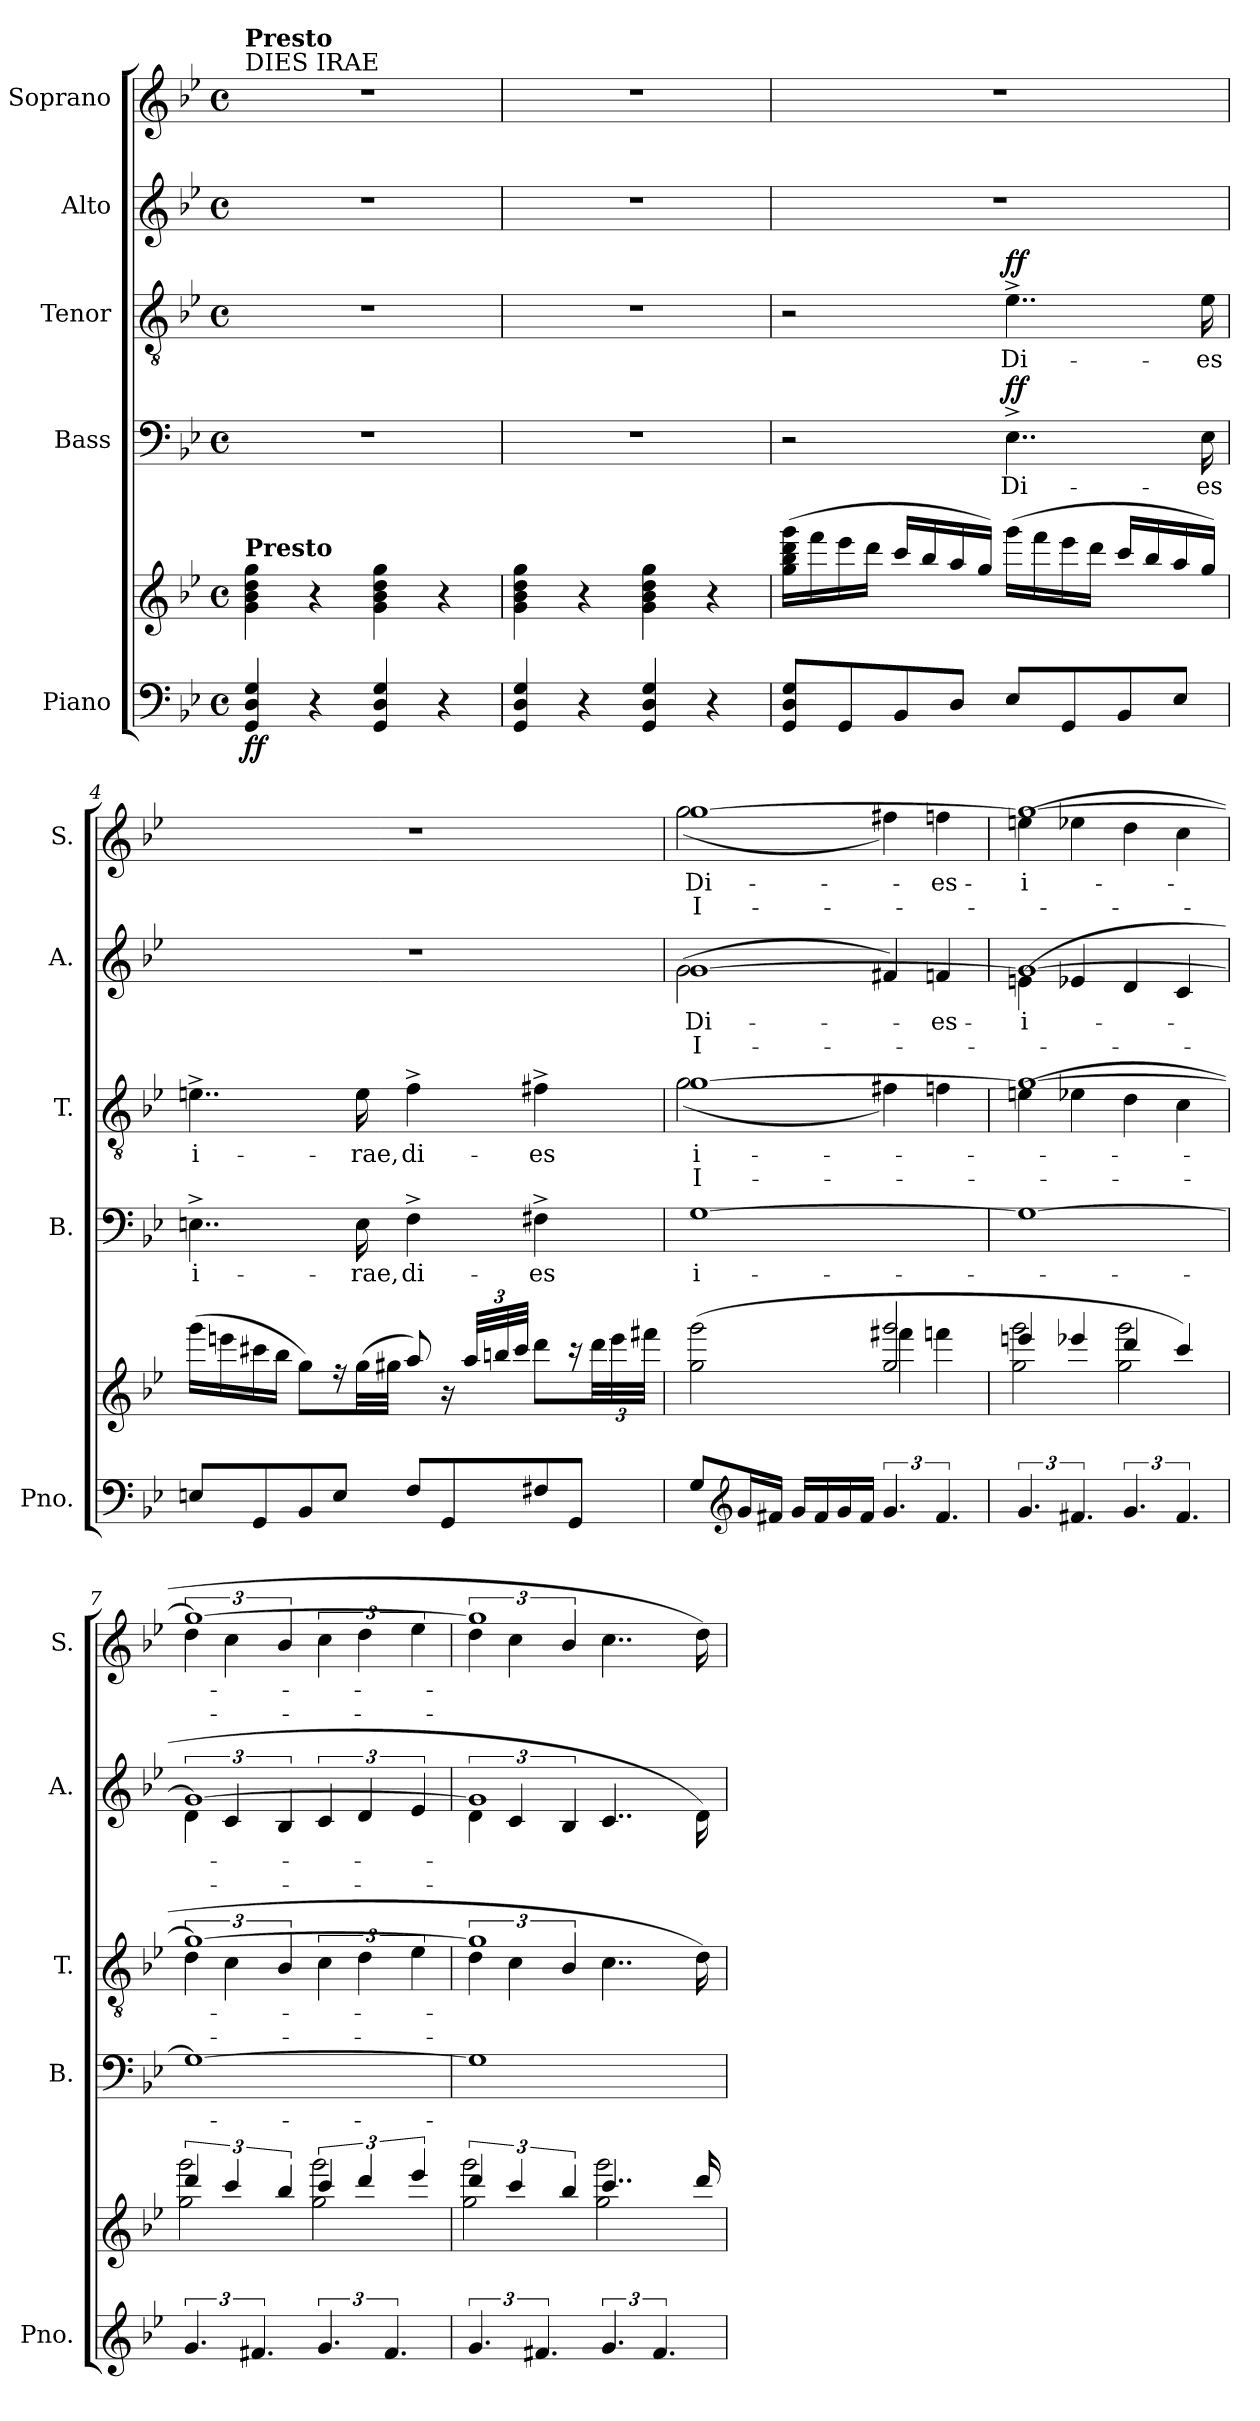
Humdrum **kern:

**kern	**kern	**dynam	**kern	**text	**dynam	**kern	**text	**text	**dynam	**kern	**text	**text	**kern	**text	**text
*part5	*part5	*part5	*part4	*part4	*part4	*part3	*part3	*part3	*part3	*part2	*part2	*part2	*part1	*part1	*part1
*staff6	*staff5	*staff5/6	*staff4	*staff4	*staff4	*staff3	*staff3	*staff3	*staff3	*staff2	*staff2	*staff2	*staff1	*staff1	*staff1
*I"Piano	*	*	*I"Bass	*	*	*I"Tenor	*	*	*	*I"Alto	*	*	*I"Soprano	*	*
*I'Pno.	*	*	*I'B.	*	*	*I'T.	*	*	*	*I'A.	*	*	*I'S.	*	*
*clefF4	*clefG2	*	*clefF4	*	*	*clefGv2	*	*	*	*clefG2	*	*	*clefG2	*	*
*	*	*	*	*	*	*ITrd7c12	*	*	*	*	*	*	*	*	*
*k[b-e-]	*k[b-e-]	*	*k[b-e-]	*	*	*k[b-e-]	*	*	*	*k[b-e-]	*	*	*k[b-e-]	*	*
*B-:	*B-:	*	*B-:	*	*	*B-:	*	*	*	*B-:	*	*	*B-:	*	*
*M4/4	*M4/4	*	*M4/4	*	*	*M4/4	*	*	*	*M4/4	*	*	*M4/4	*	*
*met(c)	*met(c)	*	*met(c)	*	*	*met(c)	*	*	*	*met(c)	*	*	*met(c)	*	*
*MM160	*MM160	*	*MM160	*	*	*MM160	*	*	*	*MM160	*	*	*MM160	*	*
=1	=1	=1	=1	=1	=1	=1	=1	=1	=1	=1	=1	=1	=1	=1	=1
!	!	!	!	!	!	!	!	!	!	!	!	!	!LO:TX:a:t=DIES IRAE	!	!
!	!	!	!	!	!	!	!	!	!	!	!	!	!LO:TX:a:B:t=Presto	!	!
!	!LO:TX:a:B:t=Presto	!	!	!	!	!	!	!	!	!	!	!	!	!	!
!	!	!LO:DY:b=2	!	!	!	!	!	!	!	!	!	!	!	!	!
4GG/ 4D/ 4G/	4g\ 4b-\ 4dd\ 4gg\	ff	1r	.	.	1r	.	.	.	1r	.	.	1r	.	.
4r	4r	.	.	.	.	.	.	.	.	.	.	.	.	.	.
4GG/ 4D/ 4G/	4g\ 4b-\ 4dd\ 4gg\	.	.	.	.	.	.	.	.	.	.	.	.	.	.
4r	4r	.	.	.	.	.	.	.	.	.	.	.	.	.	.
=2	=2	=2	=2	=2	=2	=2	=2	=2	=2	=2	=2	=2	=2	=2	=2
4GG/ 4D/ 4G/	4g\ 4b-\ 4dd\ 4gg\	.	1r	.	.	1r	.	.	.	1r	.	.	1r	.	.
4r	4r	.	.	.	.	.	.	.	.	.	.	.	.	.	.
4GG/ 4D/ 4G/	4g\ 4b-\ 4dd\ 4gg\	.	.	.	.	.	.	.	.	.	.	.	.	.	.
4r	4r	.	.	.	.	.	.	.	.	.	.	.	.	.	.
=3	=3	=3	=3	=3	=3	=3	=3	=3	=3	=3	=3	=3	=3	=3	=3
8GG/ 8D/ 8G/L	(>16gg\ 16bb-\ 16ddd\ 16ggg\LL	.	2r	.	.	2r	.	.	.	1r	.	.	1r	.	.
.	16fff\	.	.	.	.	.	.	.	.	.	.	.	.	.	.
8GG/	16eee-\	.	.	.	.	.	.	.	.	.	.	.	.	.	.
.	16ddd\JJ	.	.	.	.	.	.	.	.	.	.	.	.	.	.
8BB-/	16ccc/LL	.	.	.	.	.	.	.	.	.	.	.	.	.	.
.	16bb-/	.	.	.	.	.	.	.	.	.	.	.	.	.	.
8D/J	16aa/	.	.	.	.	.	.	.	.	.	.	.	.	.	.
.	16gg/JJ)	.	.	.	.	.	.	.	.	.	.	.	.	.	.
!	!	!	!	!LO:LY:b	!LO:DY:b	!	!LO:LY:b	!	!LO:DY:b	!	!	!	!	!	!
8E-/L	(>16ggg\LL	.	4..E-^\	Di-	ff	4..E-^\	Di-	.	ff	.	.	.	.	.	.
.	16fff\	.	.	.	.	.	.	.	.	.	.	.	.	.	.
8GG/	16eee-\	.	.	.	.	.	.	.	.	.	.	.	.	.	.
.	16ddd\JJ	.	.	.	.	.	.	.	.	.	.	.	.	.	.
8BB-/	16ccc/LL	.	.	.	.	.	.	.	.	.	.	.	.	.	.
.	16bb-/	.	.	.	.	.	.	.	.	.	.	.	.	.	.
8E-/J	16aa/	.	.	.	.	.	.	.	.	.	.	.	.	.	.
!	!	!	!	!LO:LY:b	!	!	!LO:LY:b	!	!	!	!	!	!	!	!
.	16gg/JJ)	.	16E-\	-es	.	16E-\	-es	.	.	.	.	.	.	.	.
!!LO:LB:g=z
=4	=4	=4	=4	=4	=4	=4	=4	=4	=4	=4	=4	=4	=4	=4	=4
!	!	!	!	!LO:LY:b	!	!	!LO:LY:b	!	!	!	!	!	!	!	!
8En/L	(>16ggg\LL	.	4..En^\	i-	.	4..En^\	i-	.	.	1r	.	.	1r	.	.
.	16eeen\	.	.	.	.	.	.	.	.	.	.	.	.	.	.
8GG/	16ccc#X\	.	.	.	.	.	.	.	.	.	.	.	.	.	.
.	16bb-\JJ	.	.	.	.	.	.	.	.	.	.	.	.	.	.
8BB-/	8gg\L)	.	.	.	.	.	.	.	.	.	.	.	.	.	.
8E/J	16r	.	.	.	.	.	.	.	.	.	.	.	.	.	.
!	!	!	!	!LO:LY:b	!	!	!LO:LY:b	!	!	!	!	!	!	!	!
.	(>32gg\LL	.	16E\	-rae,	.	16E\	-rae,	.	.	.	.	.	.	.	.
.	32gg#X\JJJ	.	.	.	.	.	.	.	.	.	.	.	.	.	.
!	!	!	!	!LO:LY:b	!	!	!LO:LY:b	!	!	!	!	!	!	!	!
8F/L	8aa/)	.	4F^\	di-	.	4F^\	di-	.	.	.	.	.	.	.	.
8GG/	16r	.	.	.	.	.	.	.	.	.	.	.	.	.	.
*	*Xbrackettup	*	*	*	*	*	*	*	*	*	*	*	*	*	*
.	48aa/LLL	.	.	.	.	.	.	.	.	.	.	.	.	.	.
.	48bbn/	.	.	.	.	.	.	.	.	.	.	.	.	.	.
.	48ccc#/JJJ	.	.	.	.	.	.	.	.	.	.	.	.	.	.
!	!	!	!	!LO:LY:b	!	!	!LO:LY:b	!	!	!	!	!	!	!	!
8F#X/	8ddd\L	.	4F#X^\	-es	.	4F#X^\	-es	.	.	.	.	.	.	.	.
8GG/J	16r	.	.	.	.	.	.	.	.	.	.	.	.	.	.
.	48ddd\LL	.	.	.	.	.	.	.	.	.	.	.	.	.	.
.	48eee\	.	.	.	.	.	.	.	.	.	.	.	.	.	.
.	48fff#X\JJJ	.	.	.	.	.	.	.	.	.	.	.	.	.	.
=5	=5	=5	=5	=5	=5	=5	=5	=5	=5	=5	=5	=5	=5	=5	=5
*	*^	*	*	*	*	*	*	*	*	*	*	*	*	*	*
!	!	!	!	!	!LO:LY:b	!	!	!	!LO:LY:b	!	!	!	!	!	!	!
*	*	*	*	*	*	*	*^	*	*	*	*	*	*	*	*	*
!	!	!	!	!	!	!	!	!	!LO:LY:b	!	!	!	!	!LO:LY:b	!	!	!
*	*	*	*	*	*	*	*	*	*	*	*	*^	*	*	*	*	*
!	!	!	!	!	!	!	!	!	!	!	!	!	!	!LO:LY:b	!	!	!	!LO:LY:b
*	*	*	*	*	*	*	*	*	*	*	*	*	*	*	*	*^	*	*
!	!	!	!	!	!	!	!	!	!	!	!	!	!	!	!	!	!	!LO:LY:b	!
8G/L	(>2gg\ 2ggg\	2ryy	.	[1G	i-	.	[1G	(<2G\	i-	I-	.	[1g	(>2g\	Di-	I-	[1gg	(<2gg\	Di-	I-
*clefG2	*	*	*	*	*	*	*	*	*	*	*	*	*	*	*	*	*	*	*
16g/L	.	.	.	.	.	.	.	.	.	.	.	.	.	.	.	.	.	.	.
16f#X/JJ	.	.	.	.	.	.	.	.	.	.	.	.	.	.	.	.	.	.	.
16g/LL	.	.	.	.	.	.	.	.	.	.	.	.	.	.	.	.	.	.	.
16f#/	.	.	.	.	.	.	.	.	.	.	.	.	.	.	.	.	.	.	.
16g/	.	.	.	.	.	.	.	.	.	.	.	.	.	.	.	.	.	.	.
16f#/JJ	.	.	.	.	.	.	.	.	.	.	.	.	.	.	.	.	.	.	.
6.g/	2gg/ 2ggg/	4fff#X\	.	.	.	.	.	4F#X\)	.	.	.	.	4f#X/)	.	.	.	4ff#X\)	.	.
!	!	!	!	!	!	!	!	!	!	!	!	!	!	!LO:LY:b	!	!	!	!LO:LY:b	!
6.f#/	.	4fffn\	.	.	.	.	.	4Fn\	.	.	.	.	4fn/	-es	.	.	4ffn\	-es	.
=6	=6	=6	=6	=6	=6	=6	=6	=6	=6	=6	=6	=6	=6	=6	=6	=6	=6	=6	=6
!	!	!	!	!	!	!	!	!	!	!	!	!	!	!LO:LY:b	!	!	!	!LO:LY:b	!
6.g/	4eeen/	2gg\ 2ggg\	.	1G_	.	.	1G_	(<4En\	.	.	.	1g_	(>4en\	i-	.	1gg_	(<4een\	i-	.
6.f#X/	4eee-X/	.	.	.	.	.	.	4E-X\	.	.	.	.	4e-X/	.	.	.	4ee-X\	.	.
6.g/	4ddd/	2gg\ 2ggg\	.	.	.	.	.	4D\	.	.	.	.	4d/	.	.	.	4dd\	.	.
6.f#/	4ccc/)	.	.	.	.	.	.	4C\	.	.	.	.	4c/	.	.	.	4cc\	.	.
!!LO:PB:g=z	!!
=7	=7	=7	=7	=7	=7	=7	=7	=7	=7	=7	=7	=7	=7	=7	=7	=7	=7	=7	=7
*	*brackettup	*	*	*	*	*	*	*	*	*	*	*	*	*	*	*	*	*	*
6.g/	6ddd/	2gg\ 2ggg\	.	1G_	.	.	1G_	6D\	.	.	.	1g_	6d\	.	.	1gg_	6dd\	.	.
.	6ccc/	.	.	.	.	.	.	6C\	.	.	.	.	6c/	.	.	.	6cc\	.	.
6.f#X/	.	.	.	.	.	.	.	.	.	.	.	.	.	.	.	.	.	.	.
.	6bb-/	.	.	.	.	.	.	6BB-/	.	.	.	.	6B-/	.	.	.	6b-/	.	.
6.g/	6ccc/	2gg\ 2ggg\	.	.	.	.	.	6C\	.	.	.	.	6c/	.	.	.	6cc\	.	.
.	6ddd/	.	.	.	.	.	.	6D\	.	.	.	.	6d/	.	.	.	6dd\	.	.
6.f#/	.	.	.	.	.	.	.	.	.	.	.	.	.	.	.	.	.	.	.
.	6eee-/	.	.	.	.	.	.	6E-\	.	.	.	.	6e-/	.	.	.	6ee-\	.	.
!!LO:PB:g=z	!!
=8	=8	=8	=8	=8	=8	=8	=8	=8	=8	=8	=8	=8	=8	=8	=8	=8	=8	=8	=8
6.g/	6ddd/	2gg\ 2ggg\	.	1G]	.	.	1G]	6D\	.	.	.	1g]	6d\	.	.	1gg]	6dd\	.	.
.	6ccc/	.	.	.	.	.	.	6C\	.	.	.	.	6c/	.	.	.	6cc\	.	.
6.f#X/	.	.	.	.	.	.	.	.	.	.	.	.	.	.	.	.	.	.	.
.	6bb-/	.	.	.	.	.	.	6BB-/	.	.	.	.	6B-/	.	.	.	6b-/	.	.
6.g/	4..ccc/	2gg\ 2ggg\	.	.	.	.	.	4..C\	.	.	.	.	4..c/	.	.	.	4..cc\	.	.
6.f#/	.	.	.	.	.	.	.	.	.	.	.	.	.	.	.	.	.	.	.
.	16ddd/	.	.	.	.	.	.	16D\)	.	.	.	.	16d\)	.	.	.	16dd\)	.	.
*	*	*	*	*	*	*	*v	*v	*	*	*	*	*	*	*	*v	*v	*	*
*	*v	*v	*	*	*	*	*	*	*	*	*v	*v	*	*	*	*	*
=	=	=	=	=	=	=	=	=	=	=	=	=	=	=	=
*-	*-	*-	*-	*-	*-	*-	*-	*-	*-	*-	*-	*-	*-	*-	*-
